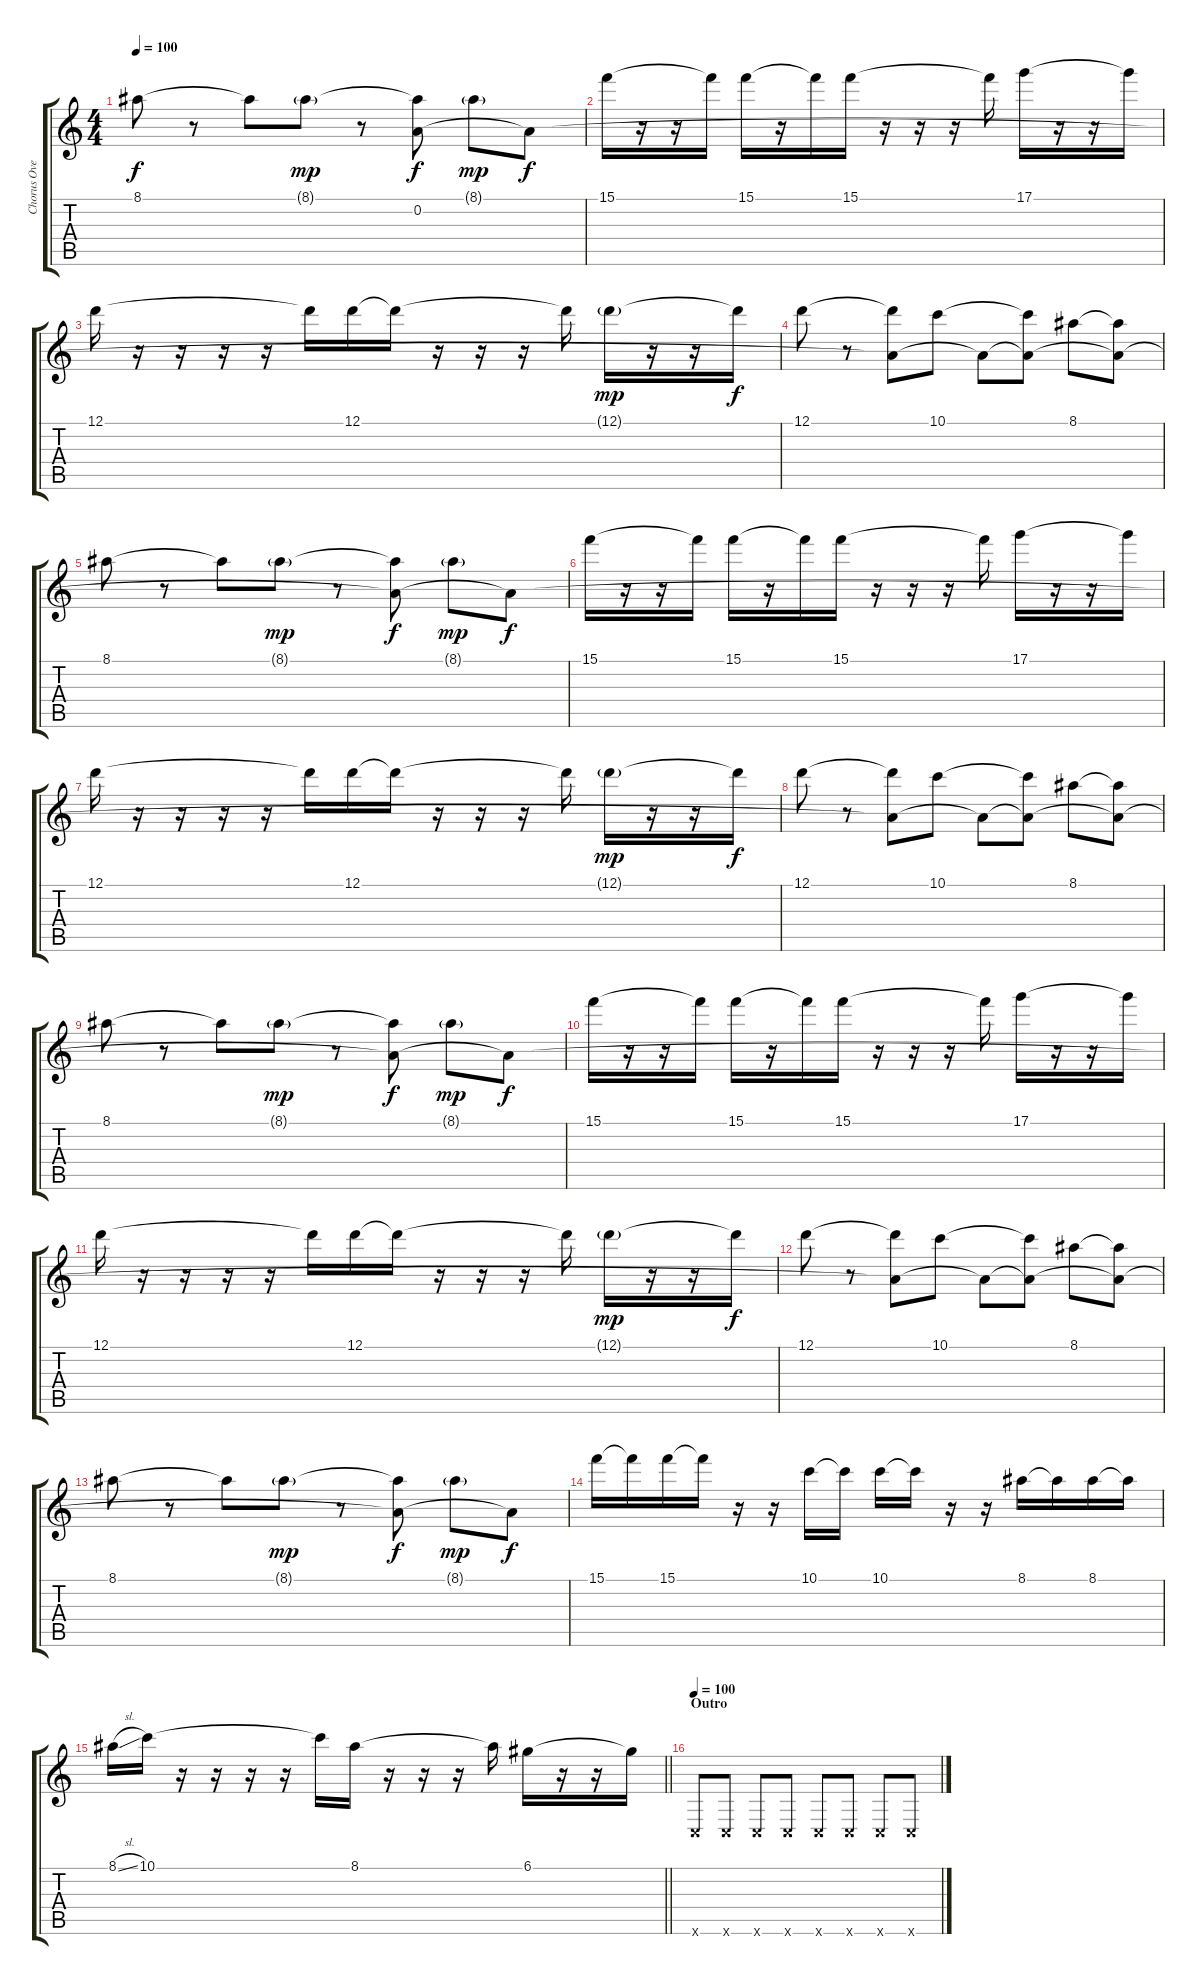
\track ("Chorus Overlay" "Chorus Ove") {instrument distortionguitar}
\staff {score tabs}
\tuning (D4 A3 F3 C3 G2 C2) {hide}
\ts (4 4)
\tempo 100
\clef g2
\ks c
8.1.8{dy f volume 7} r.8 8.1{t}.8 8.1{g}.8{dy mp} r.8 (8.1{t} 0.2{t}).8{dy f} 8.1{g}.8{dy mp} 0.2{t}.8{dy f} |
15.1.16{volume 6 balance 8} r.16 r.16 15.1{t}.16 15.1.16 r.16 15.1{t}.16 15.1.16 r.16 r.16 r.16 15.1{t}.16 17.1.16 r.16 r.16 17.1{t}.16 |
12.1.16 r.16 r.16 r.16 r.16 12.1{t}.16 12.1.16 12.1{t}.16 r.16 r.16 r.16 12.1{t}.16 12.1{g}.16{dy mp} r.16 r.16 12.1{t}.16{dy f} |
12.1.8{volume 10 balance 8} r.8 (12.1{t} 0.2{t}).8 10.1.8 0.2{t}.8 (10.1{t} 0.2{t}).8 8.1.8 (8.1{t} 0.2{t}).8 |
8.1.8{volume 7 balance 8} r.8 8.1{t}.8 8.1{g}.8{dy mp} r.8 (8.1{t} 0.2{t}).8{dy f} 8.1{g}.8{dy mp} 0.2{t}.8{dy f} |
15.1.16{volume 6 balance 8} r.16 r.16 15.1{t}.16 15.1.16 r.16 15.1{t}.16 15.1.16 r.16 r.16 r.16 15.1{t}.16 17.1.16 r.16 r.16 17.1{t}.16 |
12.1.16 r.16 r.16 r.16 r.16 12.1{t}.16 12.1.16 12.1{t}.16 r.16 r.16 r.16 12.1{t}.16 12.1{g}.16{dy mp} r.16 r.16 12.1{t}.16{dy f} |
12.1.8{volume 10 balance 8} r.8 (12.1{t} 0.2{t}).8 10.1.8 0.2{t}.8 (10.1{t} 0.2{t}).8 8.1.8 (8.1{t} 0.2{t}).8 |
8.1.8{volume 6 balance 8} r.8 8.1{t}.8 8.1{g}.8{dy mp} r.8 (8.1{t} 0.2{t}).8{dy f} 8.1{g}.8{dy mp} 0.2{t}.8{dy f} |
15.1.16{volume 6 balance 8} r.16 r.16 15.1{t}.16 15.1.16 r.16 15.1{t}.16 15.1.16 r.16 r.16 r.16 15.1{t}.16 17.1.16 r.16 r.16 17.1{t}.16 |
12.1.16 r.16 r.16 r.16 r.16 12.1{t}.16 12.1.16 12.1{t}.16 r.16 r.16 r.16 12.1{t}.16 12.1{g}.16{dy mp} r.16 r.16 12.1{t}.16{dy f} |
12.1.8{volume 10 balance 8} r.8 (12.1{t} 0.2{t}).8 10.1.8 0.2{t}.8 (10.1{t} 0.2{t}).8 8.1.8 (8.1{t} 0.2{t}).8 |
8.1.8{volume 6 balance 8} r.8 8.1{t}.8 8.1{g}.8{dy mp} r.8 (8.1{t} 0.2{t}).8{dy f} 8.1{g}.8{dy mp} 0.2{t}.8{dy f} |
15.1.16 15.1{t}.16 15.1.16 15.1{t}.16 r.16 r.16 10.1.16 10.1{t}.16 10.1.16 10.1{t}.16 r.16 r.16 8.1.16 8.1{t}.16 8.1.16 8.1{t}.16 |
\barLineRight lightlight
8.1{sl}.16 10.1.16 r.16 r.16 r.16 r.16 10.1{t}.16 8.1.16 r.16 r.16 r.16 8.1{t}.16 6.1.16 r.16 r.16 6.1{t}.16 |
\section ("" "Outro")
\tempo 100
0.6{x}.8{volume 14 balance 14} 0.6{x}.8 0.6{x}.8 0.6{x}.8 0.6{x}.8 0.6{x}.8 0.6{x}.8 0.6{x}.8
